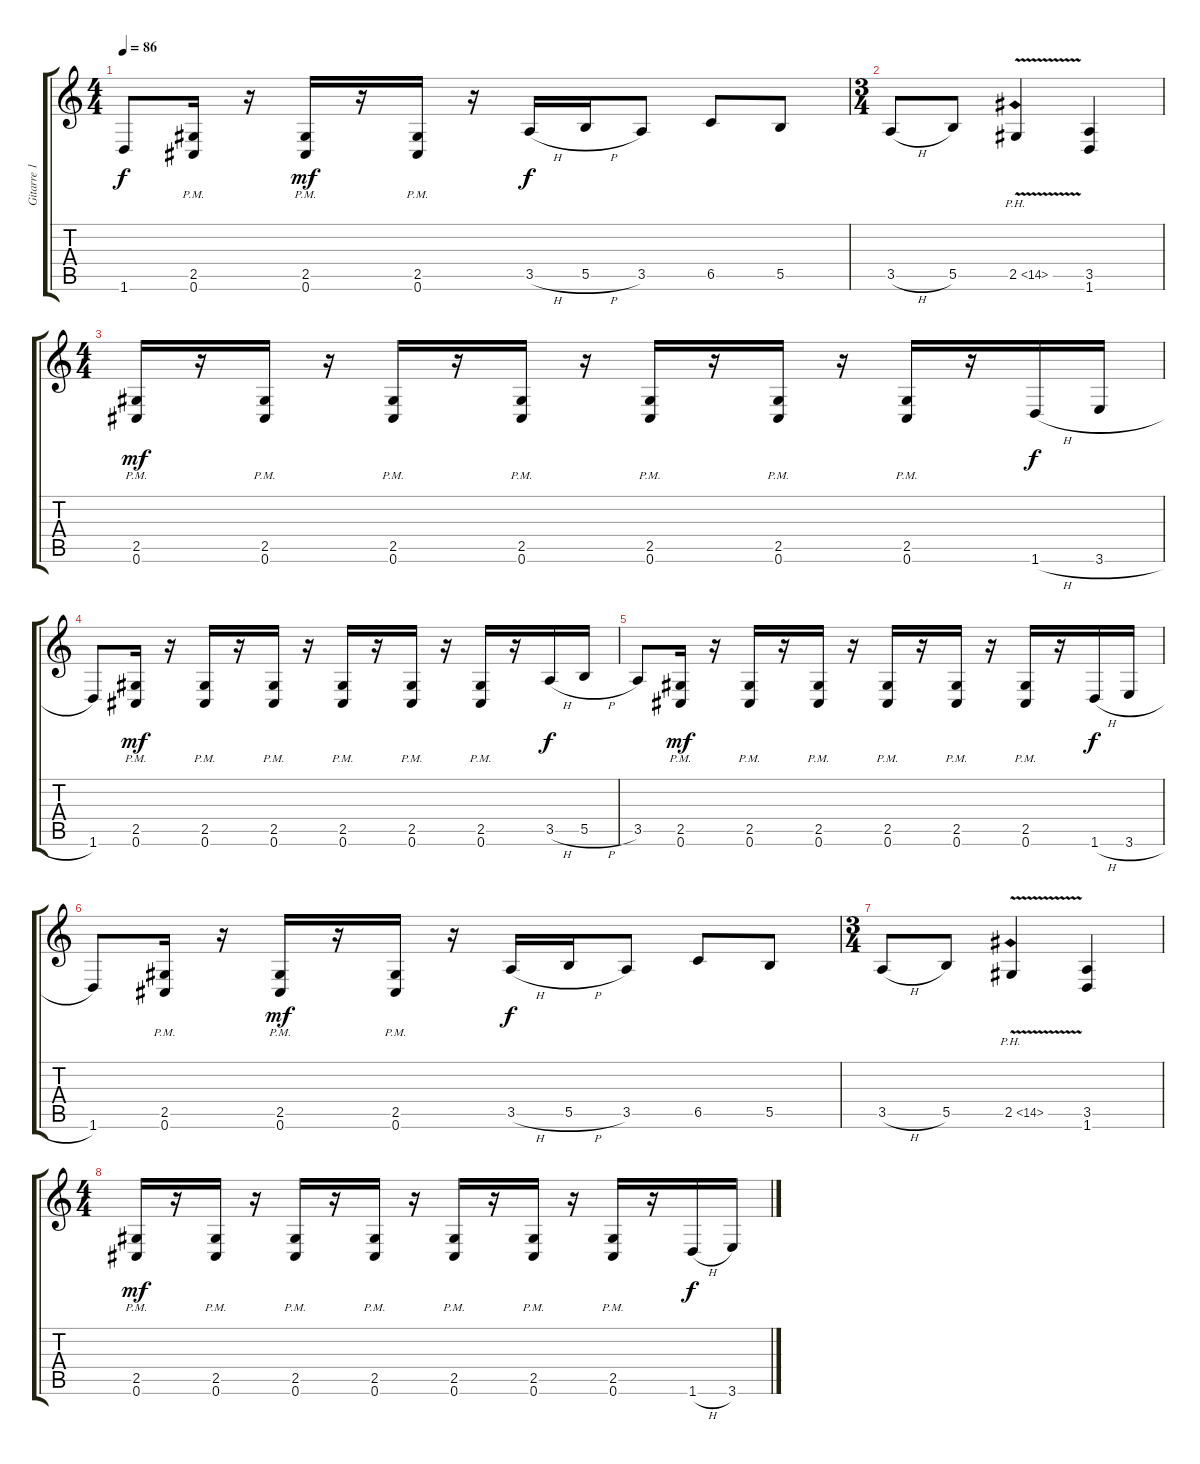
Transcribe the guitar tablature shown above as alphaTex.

\track ("Gitarre 1 (left)" "Gitarre 1 ") {instrument distortionguitar}
\staff {score tabs}
\tuning (Db4 Ab3 E3 B2 Gb2 Db2) {hide}
\ts (4 4)
\tempo 86
\clef g2
\ks c
1.6.8{dy f} (2.5{pm} 0.6{pm}).16 r.16 (2.5{pm} 0.6{pm}).16{dy mf} r.16 (2.5{pm} 0.6{pm}).16 r.16 3.5{h}.16{dy f} 5.5{h}.16 3.5.8 6.5.8 5.5.8 |
\ts (3 4)
3.5{h}.8 5.5.8 2.5{ph 12 v}.4 (3.5 1.6).4 |
\ts (4 4)
(2.5{pm} 0.6{pm}).16{dy mf} r.16 (2.5{pm} 0.6{pm}).16 r.16 (2.5{pm} 0.6{pm}).16 r.16 (2.5{pm} 0.6{pm}).16 r.16 (2.5{pm} 0.6{pm}).16 r.16 (2.5{pm} 0.6{pm}).16 r.16 (2.5{pm} 0.6{pm}).16 r.16 1.6{h}.16{dy f} 3.6{h}.16 |
1.6.8 (2.5{pm} 0.6{pm}).16{dy mf} r.16 (2.5{pm} 0.6{pm}).16 r.16 (2.5{pm} 0.6{pm}).16 r.16 (2.5{pm} 0.6{pm}).16 r.16 (2.5{pm} 0.6{pm}).16 r.16 (2.5{pm} 0.6{pm}).16 r.16 3.5{h}.16{dy f} 5.5{h}.16 |
3.5.8 (2.5{pm} 0.6{pm}).16{dy mf} r.16 (2.5{pm} 0.6{pm}).16 r.16 (2.5{pm} 0.6{pm}).16 r.16 (2.5{pm} 0.6{pm}).16 r.16 (2.5{pm} 0.6{pm}).16 r.16 (2.5{pm} 0.6{pm}).16 r.16 1.6{h}.16{dy f} 3.6{h}.16 |
1.6.8 (2.5{pm} 0.6{pm}).16 r.16 (2.5{pm} 0.6{pm}).16{dy mf} r.16 (2.5{pm} 0.6{pm}).16 r.16 3.5{h}.16{dy f} 5.5{h}.16 3.5.8 6.5.8 5.5.8 |
\ts (3 4)
3.5{h}.8 5.5.8 2.5{ph 12 v}.4 (3.5 1.6).4 |
\ts (4 4)
(2.5{pm} 0.6{pm}).16{dy mf} r.16 (2.5{pm} 0.6{pm}).16 r.16 (2.5{pm} 0.6{pm}).16 r.16 (2.5{pm} 0.6{pm}).16 r.16 (2.5{pm} 0.6{pm}).16 r.16 (2.5{pm} 0.6{pm}).16 r.16 (2.5{pm} 0.6{pm}).16 r.16 1.6{h}.16{dy f} 3.6{h}.16
